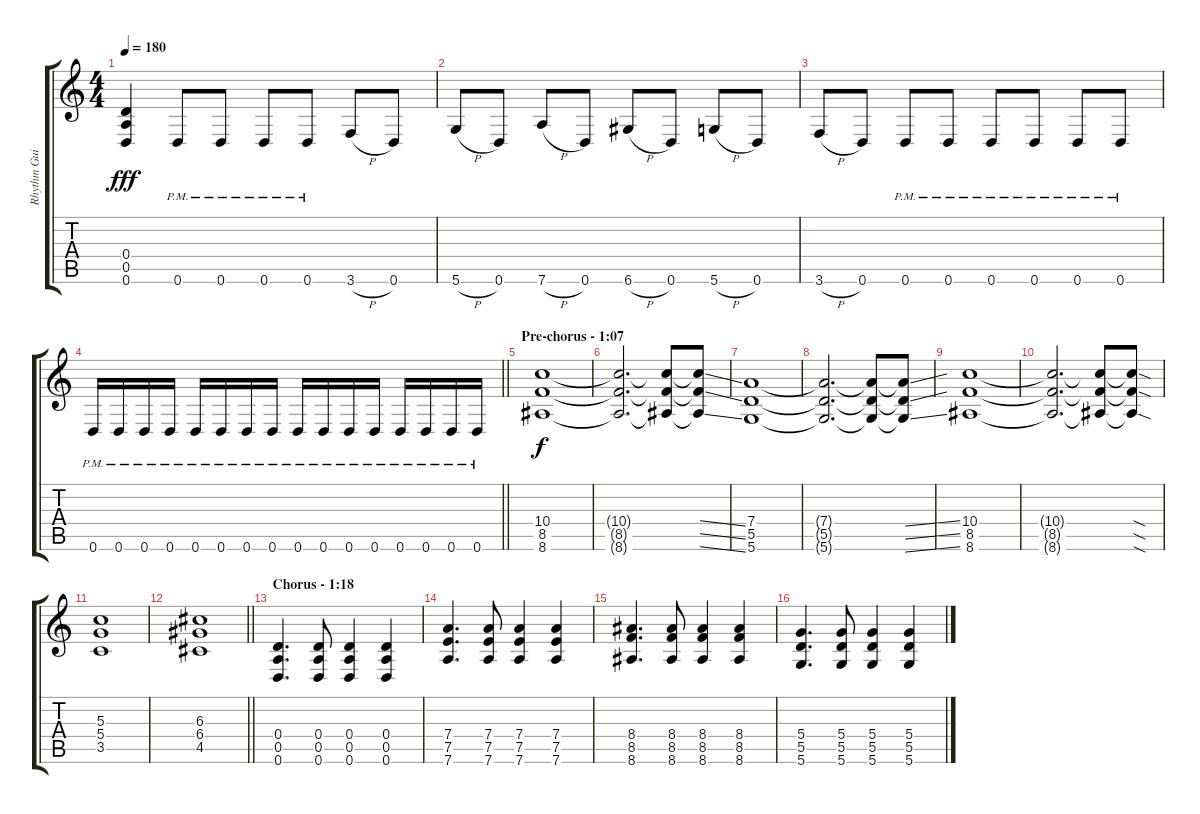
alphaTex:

\track ("Rhythm Guitar 1" "Rhythm Gui") {instrument distortionguitar}
\staff {score tabs}
\tuning (E4 B3 G3 D3 A2 D2) {hide}
\ts (4 4)
\tempo 180
\clef g2
\ks c
(0.4 0.5 0.6).4{dy fff} 0.6{pm}.8 0.6{pm}.8 0.6{pm}.8 0.6{pm}.8 3.6{h}.8 0.6.8 |
5.6{h}.8 0.6.8 7.6{h}.8 0.6.8 6.6{h}.8 0.6.8 5.6{h}.8 0.6.8 |
3.6{h}.8 0.6.8 0.6{pm}.8 0.6{pm}.8 0.6{pm}.8 0.6{pm}.8 0.6{pm}.8 0.6{pm}.8 |
\barLineRight lightlight
0.6{pm}.16 0.6{pm}.16 0.6{pm}.16 0.6{pm}.16 0.6{pm}.16 0.6{pm}.16 0.6{pm}.16 0.6{pm}.16 0.6{pm}.16 0.6{pm}.16 0.6{pm}.16 0.6{pm}.16 0.6{pm}.16 0.6{pm}.16 0.6{pm}.16 0.6{pm}.16 |
\section ("" "Pre-chorus - 1:07")
(10.4 8.5 8.6).1{dy f} |
(10.4{t} 8.5{t} 8.6{t}).2{d} (10.4{t} 8.5{t} 8.6{t}).8 (10.4{ss t} 8.5{ss t} 8.6{ss t}).8 |
(7.4 5.5 5.6).1 |
(7.4{t} 5.5{t} 5.6{t}).2{d} (7.4{t} 5.5{t} 5.6{t}).8 (7.4{ss t} 5.5{ss t} 5.6{ss t}).8 |
(10.4 8.5 8.6).1 |
(10.4{t} 8.5{t} 8.6{t}).2{d} (10.4{t} 8.5{t} 8.6{t}).8 (10.4{sod t} 8.5{sod t} 8.6{sod t}).8 |
(5.3 5.4 3.5).1 |
\barLineRight lightlight
(6.3 6.4 4.5).1 |
\section ("" "Chorus - 1:18")
(0.4 0.5 0.6).4{d volume 14 balance 8} (0.4 0.5 0.6).8 (0.4 0.5 0.6).4 (0.4 0.5 0.6).4 |
(7.4 7.5 7.6).4{d} (7.4 7.5 7.6).8 (7.4 7.5 7.6).4 (7.4 7.5 7.6).4 |
(8.4 8.5 8.6).4{d} (8.4 8.5 8.6).8 (8.4 8.5 8.6).4 (8.4 8.5 8.6).4 |
(5.4 5.5 5.6).4{d} (5.4 5.5 5.6).8 (5.4 5.5 5.6).4 (5.4 5.5 5.6).4
